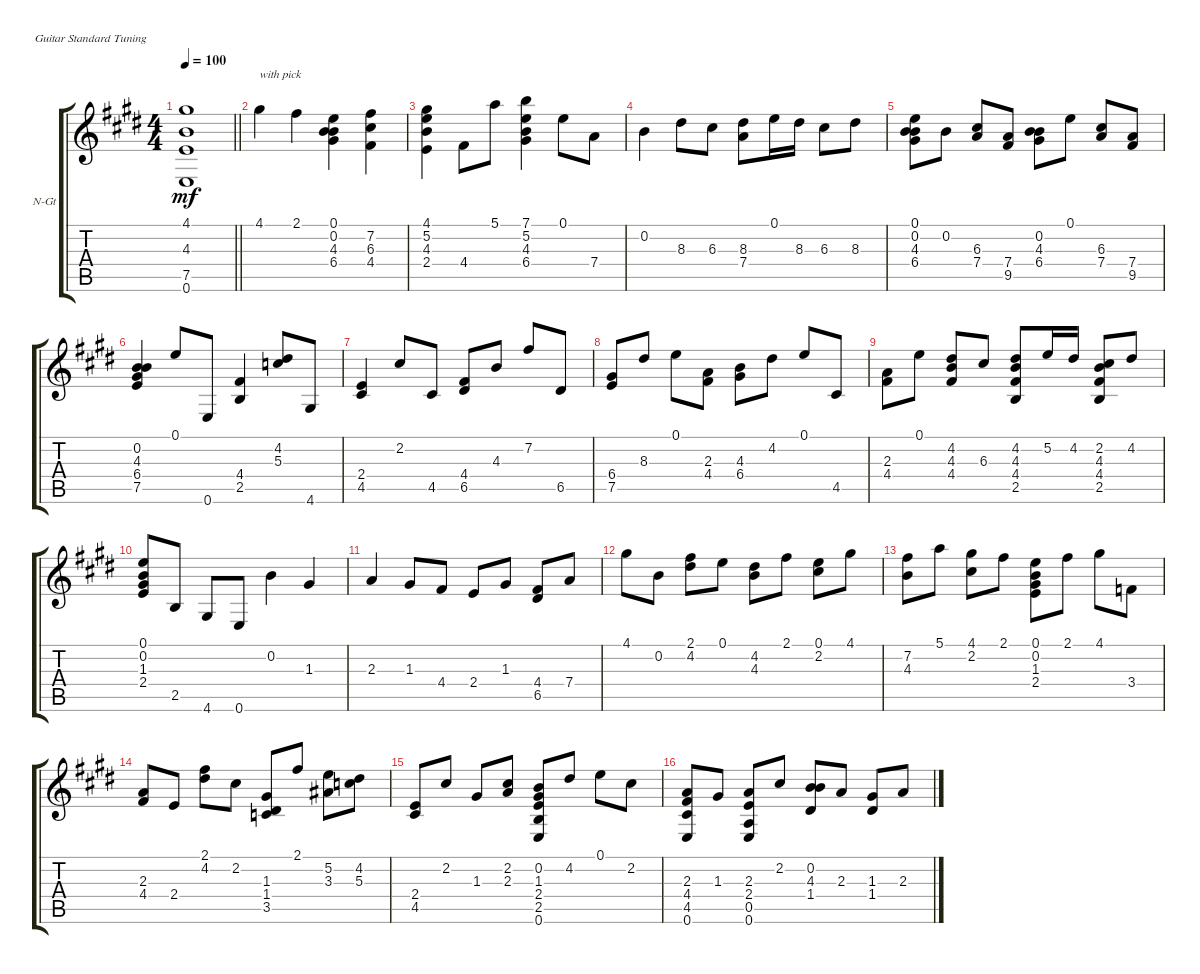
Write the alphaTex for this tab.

\defaultSystemsLayout 4
\bracketExtendMode groupsimilarinstruments
\firstSystemTrackNameOrientation horizontal
\otherSystemsTrackNameOrientation horizontal
\track ("Nylon Guitar" "N-Gt") {instrument acousticguitarnylon}
\staff {score tabs}
\tuning (E4 B3 G3 D3 A2 E2)
\ts (4 4)
\tempo 100
\clef g2
\barLineRight lightlight
\ks e
(0.6 7.5 4.3 4.1).1{dy mf} |
4.1.4{txt "with pick"} 2.1.4 (0.1 4.3 0.2 6.4).4 (4.4 7.2 6.3).4 |
(4.1 2.4 5.2 4.3).4 4.4.8 5.1.8 (6.4 7.1 5.2 4.3).4 0.1.8 7.4.8 |
0.2.4 8.3.8 6.3.8 (8.3 7.4).8 0.1.16 8.3.16 6.3.8 8.3.8 |
(0.1 6.4 4.3 0.2).8 0.2.8 (6.3 7.4).8 (7.4 9.5).8 (6.4 0.2 4.3).8 0.1.8 (6.3 7.4).8 (7.4 9.5).8 |
(0.2 7.5 6.4 4.3).4 0.1.8 0.6.8 (2.5 4.4).4 (4.2 5.3).8 4.6.8 |
(2.4 4.5).4 2.2.8 4.5.8 (6.5 4.4).8 4.3.8 7.2.8 6.5.8 |
(6.4 7.5).8 8.3.8 0.1.8 (2.3 4.4).8 (4.3 6.4).8 4.2.8 0.1.8 4.5.8 |
(4.4 2.3).8 0.1.8 (4.2 4.4 4.3).8 6.3.8 (2.5 4.2 4.3 4.4).8 5.2.16 4.2.16 (2.2 2.5 4.4 4.3).8 4.2.8 |
(0.1 1.3 2.4 0.2).8 2.5.8 4.6.8 0.6.8 0.2.4 1.3.4 |
2.3.4 1.3.8 4.4.8 2.4.8 1.3.8 (6.5 4.4).8 7.4.8 |
4.1.8 0.2.8 (4.2 2.1).8 0.1.8 (4.2 4.3).8 2.1.8 (0.1 2.2).8 4.1.8 |
(4.3 7.2).8 5.1.8 (4.1 2.2).8 2.1.8 (0.1 2.4 0.2 1.3).8 2.1.8 4.1.8 3.4.8 |
(2.3 4.4).8 2.4.8 (2.1 4.2).8 2.2.8 (3.5 1.3 1.4).8 2.1.8 (3.3 5.2).8 (4.2 5.3).8 |
(4.5 2.4).8 2.2.8 1.3.8 (2.2 2.3).8 (0.6 1.3 0.2 2.4 2.5).8 4.2.8 0.1.8 2.2.8 |
(0.6 2.3 4.4 4.5).8 1.3.8 (2.3 0.6 2.4 0.5).8 2.2.8 (0.2 1.4 4.3).8 2.3.8 (1.3 1.4).8 2.3.8
